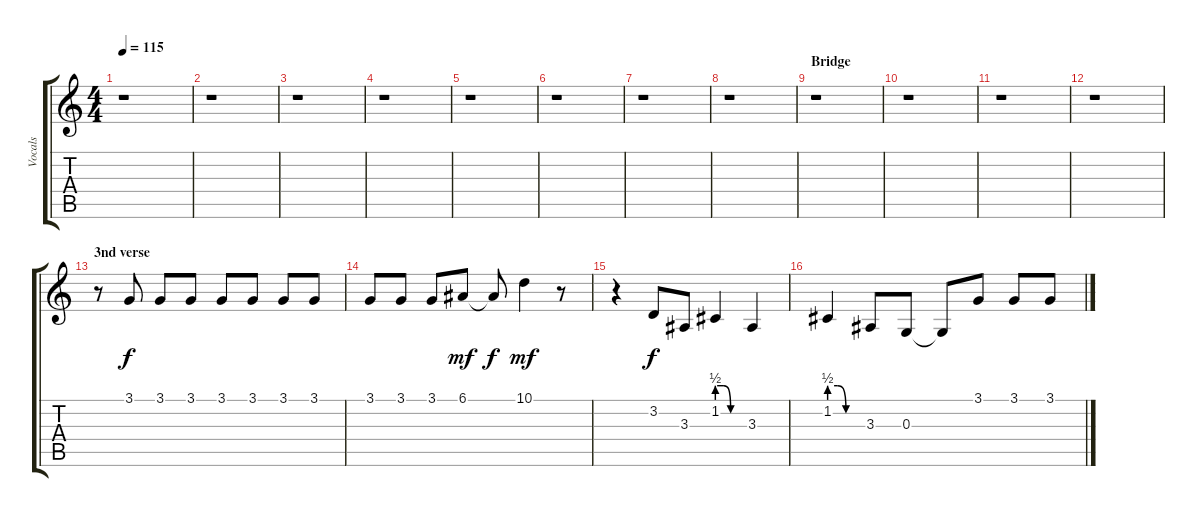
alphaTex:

\track ("Vocals" "Vocals") {instrument lead2sawtooth}
\staff {score tabs}
\tuning (E4 B3 G3 D3 A2 E2) {hide}
\ts (4 4)
\tempo 115
\clef g2
\ks c
r.1{dy f} |
r.1 |
r.1 |
r.1 |
r.1 |
r.1 |
r.1 |
r.1 |
\section ("" "Bridge")
r.1 |
r.1 |
r.1 |
r.1 |
\section ("" "3nd verse")
r.8 3.1.8 3.1.8 3.1.8 3.1.8 3.1.8 3.1.8 3.1.8 |
3.1.8 3.1.8 3.1.8 6.1.8{dy mf} 6.1{t}.8{dy f} 10.1.4{dy mf} r.8 |
r.4 3.2.8{dy f} 3.3.8 1.2{be (custom 0 2 15 2 30 0 60 0)}.4 3.3.4 |
1.2{be (custom 0 2 15 2 30 0 60 0)}.4 3.3.8 0.3.8 0.3{t}.8 3.1.8 3.1.8 3.1.8
